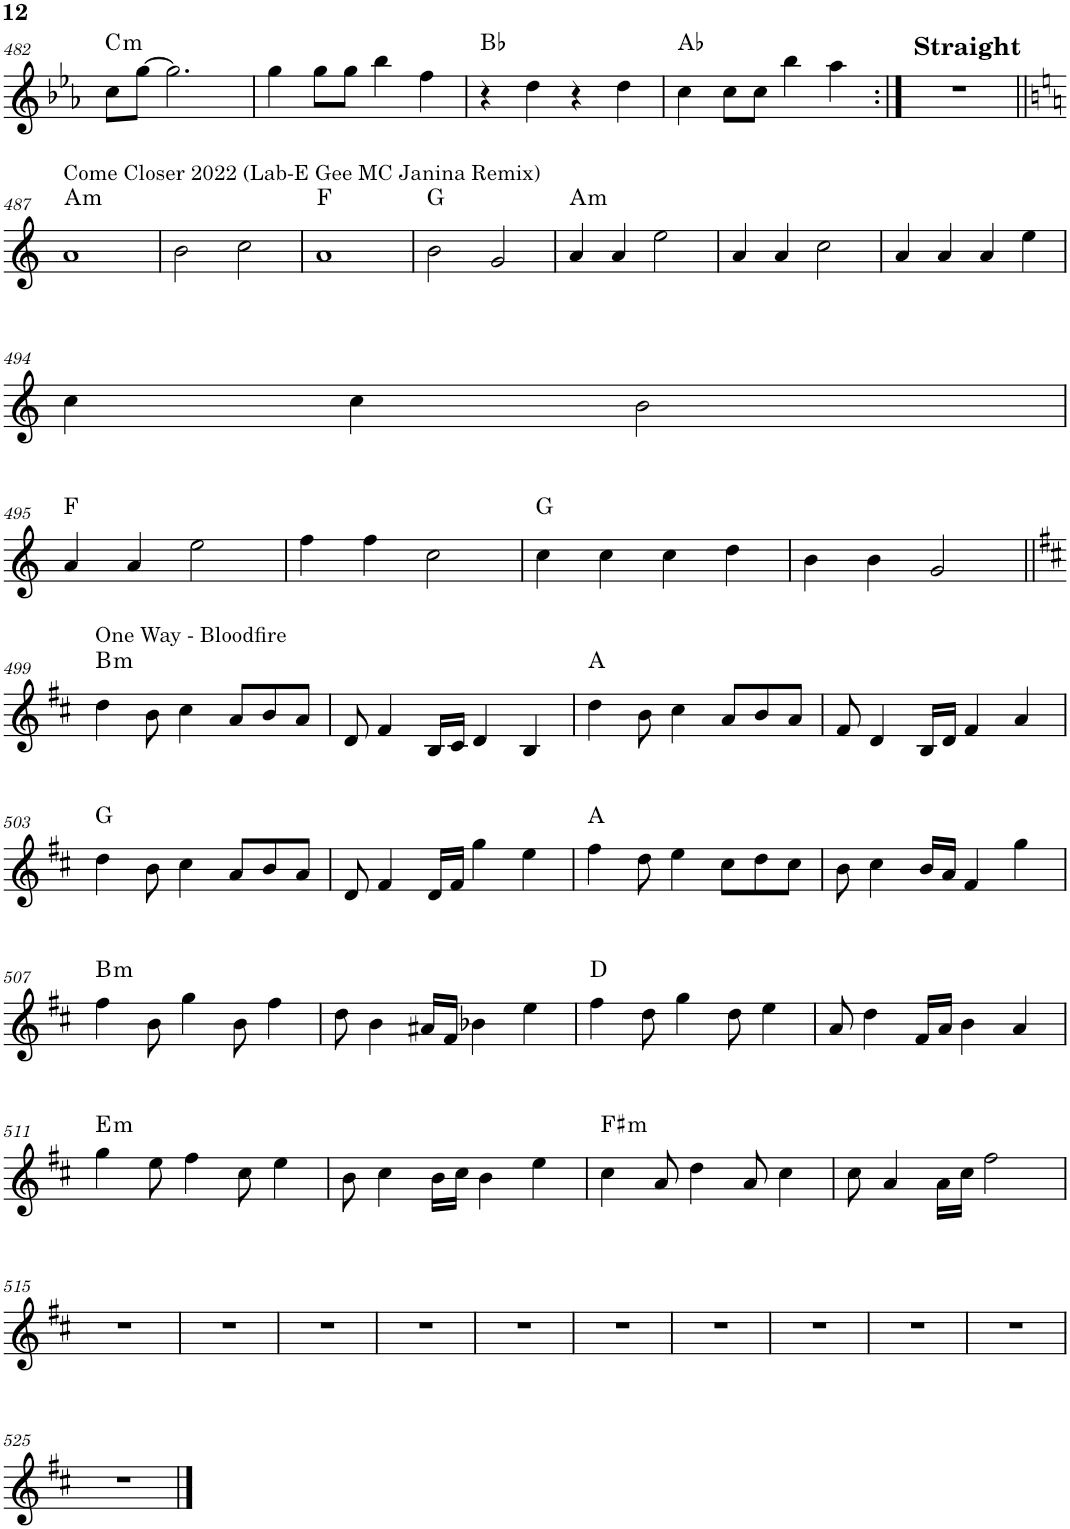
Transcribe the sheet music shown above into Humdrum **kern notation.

**kern	**harte
*part1	*part1
*staff1	*
*I"Bb Trumpet	*
*I'Bb Tpt.	*
!!LO:PB:g=z
*clefG2	*
*Trd1c2	*
*k[b-e-a-]	*
*M4/4	*
=482	=482
!	!LO:H:kt=m
8cc\L	C:min
[8gg\J	.
2.gg\]	.
=483	=483
4gg\	.
8gg\L	.
8gg\J	.
4bb-\	.
4ff\	.
=484	=484
4r	Bb:maj
4dd\	.
4r	.
4dd\	.
=485	=485
4cc\	Ab:maj
8cc\L	.
8cc\J	.
4bb-\	.
4aa-\	.
=486:|!	=486:|!
!LO:TX:a:B:t=Straight	!
1r	.
!!LO:LB:g=z
=487||	=487||
*k[]	*
!LO:TX:a:t=Come Closer 2022 (Lab-E Gee MC Janina Remix)	!LO:H:kt=m
1a	A:min
=488	=488
2b\	.
2cc\	.
=489	=489
1a	F:maj
=490	=490
2b\	G:maj
2g/	.
=491	=491
!	!LO:H:kt=m
4a/	A:min
4a/	.
2ee\	.
=492	=492
4a/	.
4a/	.
2cc\	.
=493	=493
4a/	.
4a/	.
4a/	.
4ee\	.
!!LO:LB:g=z
=494	=494
4cc\	.
4cc\	.
2b\	.
!!LO:LB:g=z
=495	=495
4a/	F:maj
4a/	.
2ee\	.
=496	=496
4ff\	.
4ff\	.
2cc\	.
=497	=497
4cc\	G:maj
4cc\	.
4cc\	.
4dd\	.
=498	=498
4b\	.
4b\	.
2g/	.
!!LO:LB:g=z
=499||	=499||
*k[f#c#]	*
!LO:TX:a:t=One Way - Bloodfire	!LO:H:kt=m
4dd\	B:min
8b\	.
4cc#\	.
8a/L	.
8b/	.
8a/J	.
=500	=500
8d/	.
4f#/	.
16B/LL	.
16c#/JJ	.
4d/	.
4B/	.
=501	=501
4dd\	A:maj
8b\	.
4cc#\	.
8a/L	.
8b/	.
8a/J	.
=502	=502
8f#/	.
4d/	.
16B/LL	.
16d/JJ	.
4f#/	.
4a/	.
!!LO:LB:g=z
=503	=503
4dd\	G:maj
8b\	.
4cc#\	.
8a/L	.
8b/	.
8a/J	.
=504	=504
8d/	.
4f#/	.
16d/LL	.
16f#/JJ	.
4gg\	.
4ee\	.
=505	=505
4ff#\	A:maj
8dd\	.
4ee\	.
8cc#\L	.
8dd\	.
8cc#\J	.
=506	=506
8b\	.
4cc#\	.
16b/LL	.
16a/JJ	.
4f#/	.
4gg\	.
!!LO:LB:g=z
=507	=507
!	!LO:H:kt=m
4ff#\	B:min
8b\	.
4gg\	.
8b\	.
4ff#\	.
=508	=508
8dd\	.
4b\	.
16a#X/LL	.
16f#/JJ	.
4b-X\	.
4ee\	.
=509	=509
4ff#\	D:maj
8dd\	.
4gg\	.
8dd\	.
4ee\	.
=510	=510
8a/	.
4dd\	.
16f#/LL	.
16a/JJ	.
4b\	.
4a/	.
!!LO:LB:g=z
=511	=511
!	!LO:H:kt=m
4gg\	E:min
8ee\	.
4ff#\	.
8cc#\	.
4ee\	.
=512	=512
8b\	.
4cc#\	.
16b\LL	.
16cc#\JJ	.
4b\	.
4ee\	.
=513	=513
!	!LO:H:kt=m
4cc#\	F#:min
8a/	.
4dd\	.
8a/	.
4cc#\	.
=514	=514
8cc#\	.
4a/	.
16a\LL	.
16cc#\JJ	.
2ff#\	.
!!LO:LB:g=z
=515	=515
1r	.
=516	=516
1r	.
=517	=517
1r	.
=518	=518
1r	.
=519	=519
1r	.
=520	=520
1r	.
=521	=521
1r	.
=522	=522
1r	.
=523	=523
1r	.
=524	=524
1r	.
!!LO:LB:g=z
=525	=525
1r	.
==	==
*-	*-
